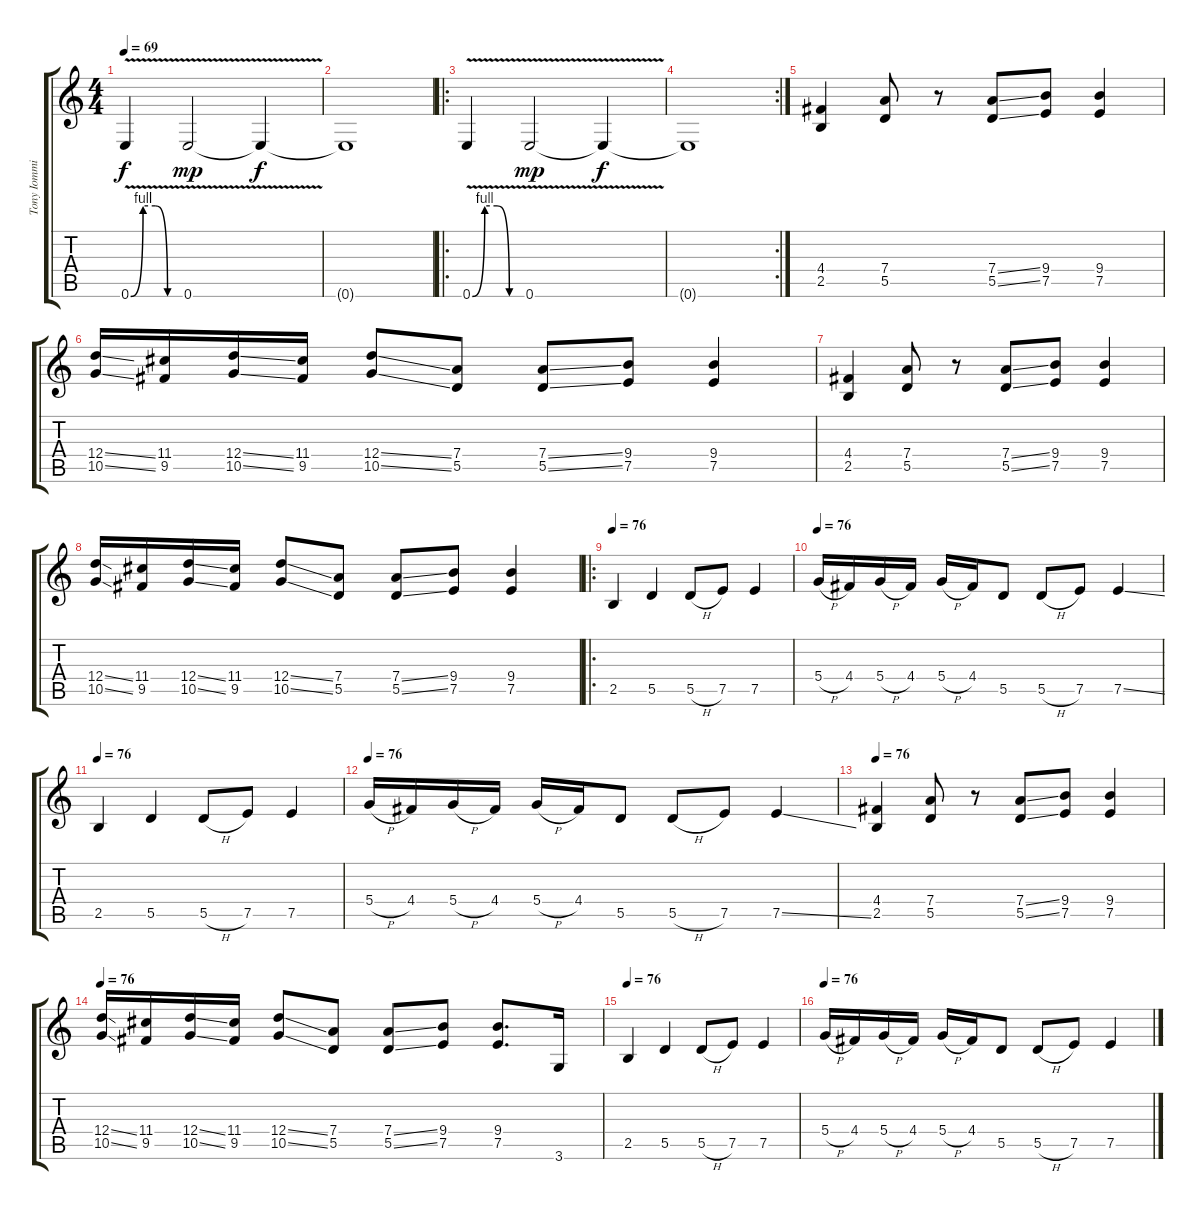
\track ("Tony Iommi" "Tony Iommi") {instrument distortionguitar}
\staff {score tabs}
\tuning (E4 B3 G3 D3 A2 E2) {hide}
\ts (4 4)
\tempo 69
\clef g2
\ks c
0.6{be (custom 0 0 15 4 30 4 45 0 60 0) v}.4{dy f instrument distortionguitar} 0.6{v}.2{dy mp} 0.6{t}.4{dy f} |
0.6{t}.1 |
\ro
0.6{be (custom 0 0 15 4 30 4 45 0 60 0) v}.4 0.6{v}.2{dy mp} 0.6{t}.4{dy f} |
\rc 2
0.6{t}.1 |
(4.4 2.5).4 (7.4 5.5).8 r.8 (7.4{ss} 5.5{ss}).8 (9.4 7.5).8 (9.4 7.5).4 |
(12.4{ss} 10.5{ss}).16 (11.4 9.5).16 (12.4{ss} 10.5{ss}).16 (11.4 9.5).16 (12.4{ss} 10.5{ss}).8 (7.4 5.5).8 (7.4{ss} 5.5{ss}).8 (9.4 7.5).8 (9.4 7.5).4 |
(4.4 2.5).4 (7.4 5.5).8 r.8 (7.4{ss} 5.5{ss}).8 (9.4 7.5).8 (9.4 7.5).4 |
(12.4{ss} 10.5{ss}).16 (11.4 9.5).16 (12.4{ss} 10.5{ss}).16 (11.4 9.5).16 (12.4{ss} 10.5{ss}).8 (7.4 5.5).8 (7.4{ss} 5.5{ss}).8 (9.4 7.5).8 (9.4 7.5).4 |
\ro
\tempo 76
2.5.4 5.5.4 5.5{h}.8 7.5.8 7.5.4 |
\tempo 76
5.4{h}.16 4.4.16 5.4{h}.16 4.4.16 5.4{h}.16 4.4.16 5.5.8 5.5{h}.8 7.5.8 7.5{ss}.4 |
\tempo 76
2.5.4 5.5.4 5.5{h}.8 7.5.8 7.5.4 |
\tempo 76
5.4{h}.16 4.4.16 5.4{h}.16 4.4.16 5.4{h}.16 4.4.16 5.5.8 5.5{h}.8 7.5.8 7.5{ss}.4 |
\tempo 76
(4.4 2.5).4 (7.4 5.5).8 r.8 (7.4{ss} 5.5{ss}).8 (9.4 7.5).8 (9.4 7.5).4 |
\tempo 76
(12.4{ss} 10.5{ss}).16 (11.4 9.5).16 (12.4{ss} 10.5{ss}).16 (11.4 9.5).16 (12.4{ss} 10.5{ss}).8 (7.4 5.5).8 (7.4{ss} 5.5{ss}).8 (9.4 7.5).8 (9.4 7.5).8{d} 3.6.16 |
\tempo 76
2.5.4 5.5.4 5.5{h}.8 7.5.8 7.5.4 |
\tempo 76
5.4{h}.16 4.4.16 5.4{h}.16 4.4.16 5.4{h}.16 4.4.16 5.5.8 5.5{h}.8 7.5.8 7.5{ss}.4
